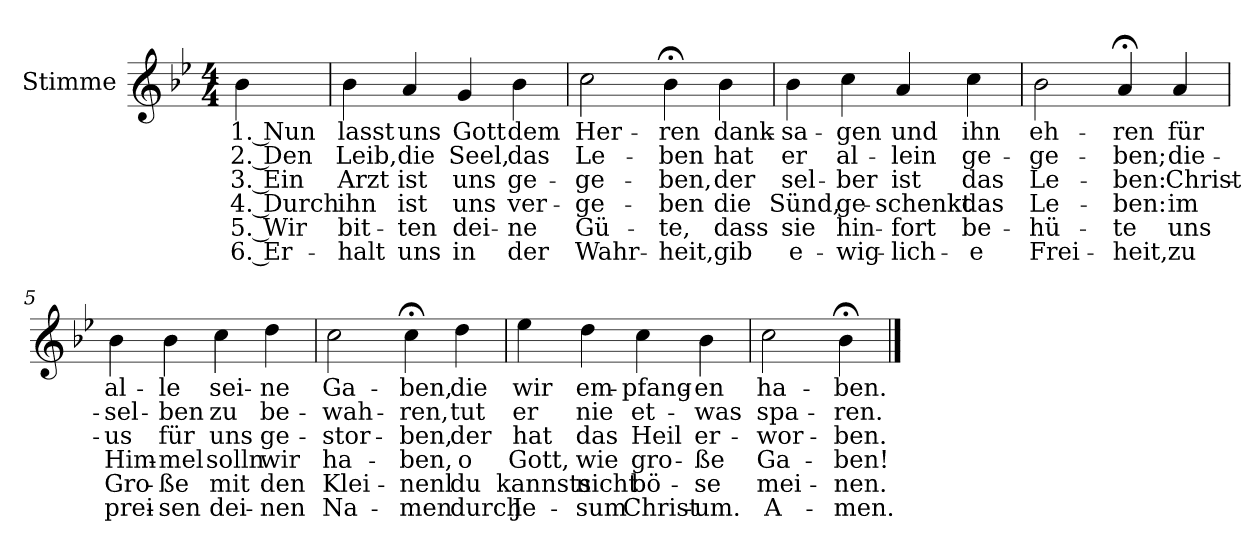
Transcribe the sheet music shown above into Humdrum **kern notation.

**kern	**text	**text	**text	**text	**text	**text
*part1	*part1	*part1	*part1	*part1	*part1	*part1
*staff1	*staff1	*staff1	*staff1	*staff1	*staff1	*staff1
*I"Stimme	*	*	*	*	*	*
*I'St.	*	*	*	*	*	*
*clefG2	*	*	*	*	*	*
*k[b-e-]	*	*	*	*	*	*
*M4/4	*	*	*	*	*	*
=	=	=	=	=	=	=
!	!LO:LY:b	!LO:LY:b	!LO:LY:b	!LO:LY:b	!LO:LY:b	!LO:LY:b
4b-\	1. Nun	2. Den	3. Ein	4. Durch	5. Wir	6. Er-
=1	=1	=1	=1	=1	=1	=1
!	!LO:LY:b	!LO:LY:b	!LO:LY:b	!LO:LY:b	!LO:LY:b	!LO:LY:b
4b-\	lasst	Leib,	Arzt	ihn	bit-	-halt
!	!LO:LY:b	!LO:LY:b	!LO:LY:b	!LO:LY:b	!LO:LY:b	!LO:LY:b
4a/	uns	die	ist	ist	-ten	uns
!	!LO:LY:b	!LO:LY:b	!LO:LY:b	!LO:LY:b	!LO:LY:b	!LO:LY:b
4g/	Gott	Seel,	uns	uns	dei-	in
!	!LO:LY:b	!LO:LY:b	!LO:LY:b	!LO:LY:b	!LO:LY:b	!LO:LY:b
4b-\	dem	das	ge-	ver-	-ne	der
=2	=2	=2	=2	=2	=2	=2
!	!LO:LY:b	!LO:LY:b	!LO:LY:b	!LO:LY:b	!LO:LY:b	!LO:LY:b
2cc\	Her-	Le-	-ge-	-ge-	Gü-	Wahr-
!	!LO:LY:b	!LO:LY:b	!LO:LY:b	!LO:LY:b	!LO:LY:b	!LO:LY:b
4b-;<\	-ren	-ben	-ben,	-ben	-te,	-heit,
!	!LO:LY:b	!LO:LY:b	!LO:LY:b	!LO:LY:b	!LO:LY:b	!LO:LY:b
4b-\	dank-	hat	der	die	dass	gib
=3	=3	=3	=3	=3	=3	=3
!	!LO:LY:b	!LO:LY:b	!LO:LY:b	!LO:LY:b	!LO:LY:b	!LO:LY:b
4b-\	-sa-	er	sel-	Sünd,	sie	e-
!	!LO:LY:b	!LO:LY:b	!LO:LY:b	!LO:LY:b	!LO:LY:b	!LO:LY:b
4cc\	-gen	al-	-ber	ge-	hin-	-wig-
!	!LO:LY:b	!LO:LY:b	!LO:LY:b	!LO:LY:b	!LO:LY:b	!LO:LY:b
4a/	und	-lein	ist	-schenkt	-fort	-lich-
!	!LO:LY:b	!LO:LY:b	!LO:LY:b	!LO:LY:b	!LO:LY:b	!LO:LY:b
4cc\	ihn	ge-	das	das	be-	-e
=4	=4	=4	=4	=4	=4	=4
!	!LO:LY:b	!LO:LY:b	!LO:LY:b	!LO:LY:b	!LO:LY:b	!LO:LY:b
2b-\	eh-	-ge-	Le-	Le-	-hü-	Frei-
!	!LO:LY:b	!LO:LY:b	!LO:LY:b	!LO:LY:b	!LO:LY:b	!LO:LY:b
4a;</	-ren	-ben;	-ben:	-ben:	-te	-heit,
!	!LO:LY:b	!LO:LY:b	!LO:LY:b	!LO:LY:b	!LO:LY:b	!LO:LY:b
4a/	für	die-	Christ-	im	uns	zu
!!LO:LB:g=z
=5	=5	=5	=5	=5	=5	=5
!	!LO:LY:b	!LO:LY:b	!LO:LY:b	!LO:LY:b	!LO:LY:b	!LO:LY:b
4b-\	al-	-sel-	-us	Him-	Gro-	prei-
!	!LO:LY:b	!LO:LY:b	!LO:LY:b	!LO:LY:b	!LO:LY:b	!LO:LY:b
4b-\	-le	-ben	für	-mel	-ße	-sen
!	!LO:LY:b	!LO:LY:b	!LO:LY:b	!LO:LY:b	!LO:LY:b	!LO:LY:b
4cc\	sei-	zu	uns	solln	mit	dei-
!	!LO:LY:b	!LO:LY:b	!LO:LY:b	!LO:LY:b	!LO:LY:b	!LO:LY:b
4dd\	-ne	be-	ge-	wir	den	-nen
=6	=6	=6	=6	=6	=6	=6
!	!LO:LY:b	!LO:LY:b	!LO:LY:b	!LO:LY:b	!LO:LY:b	!LO:LY:b
2cc\	Ga-	-wah-	-stor-	ha-	Klei-	Na-
!	!LO:LY:b	!LO:LY:b	!LO:LY:b	!LO:LY:b	!LO:LY:b	!LO:LY:b
4cc;<\	-ben,	-ren,	-ben,	-ben,	-nenl	-men
!	!LO:LY:b	!LO:LY:b	!LO:LY:b	!LO:LY:b	!LO:LY:b	!LO:LY:b
4dd\	die	tut	der	o	du	durch
=7	=7	=7	=7	=7	=7	=7
!	!LO:LY:b	!LO:LY:b	!LO:LY:b	!LO:LY:b	!LO:LY:b	!LO:LY:b
4ee-\	wir	er	hat	Gott,	kannsts	Je-
!	!LO:LY:b	!LO:LY:b	!LO:LY:b	!LO:LY:b	!LO:LY:b	!LO:LY:b
4dd\	em-	nie	das	wie	nicht	-sum
!	!LO:LY:b	!LO:LY:b	!LO:LY:b	!LO:LY:b	!LO:LY:b	!LO:LY:b
4cc\	-pfang-	et-	Heil	gro-	bö-	Christ-
!	!LO:LY:b	!LO:LY:b	!LO:LY:b	!LO:LY:b	!LO:LY:b	!LO:LY:b
4b-\	-en	-was	er-	-ße	-se	-um.
=8	=8	=8	=8	=8	=8	=8
!	!LO:LY:b	!LO:LY:b	!LO:LY:b	!LO:LY:b	!LO:LY:b	!LO:LY:b
2cc\	ha-	spa-	-wor-	Ga-	mei-	A-
!	!LO:LY:b	!LO:LY:b	!LO:LY:b	!LO:LY:b	!LO:LY:b	!LO:LY:b
4b-;<\	-ben.	-ren.	-ben.	-ben!	-nen.	-men.
==	==	==	==	==	==	==
*-	*-	*-	*-	*-	*-	*-
